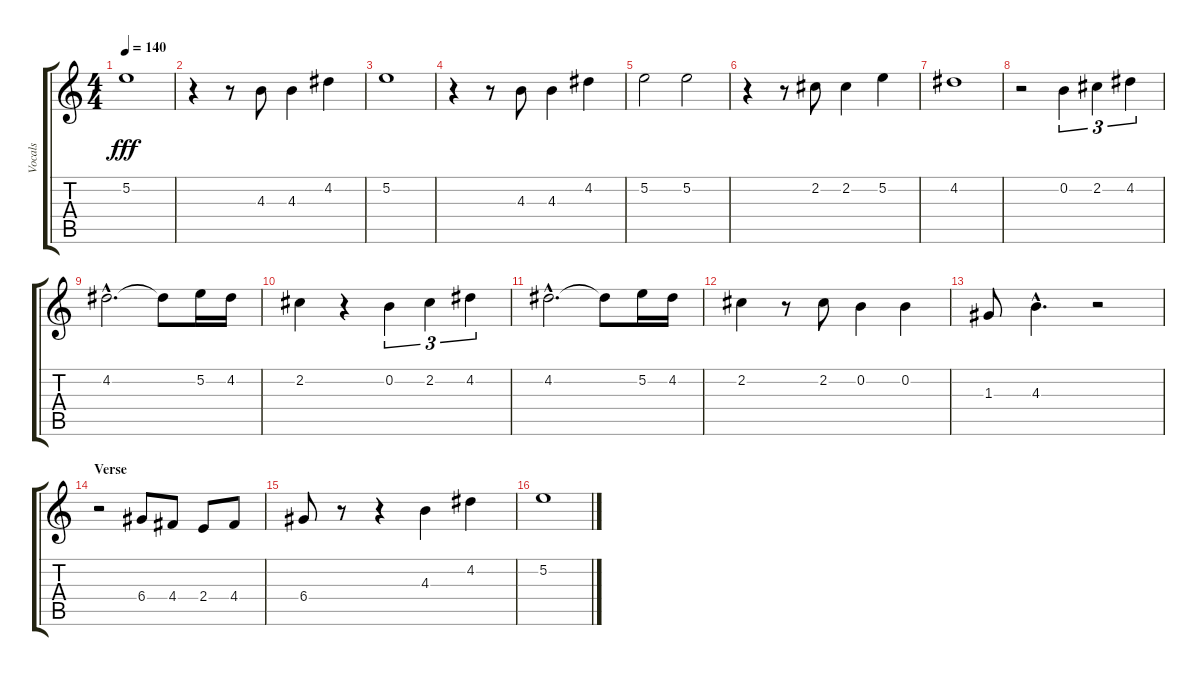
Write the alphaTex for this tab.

\track ("Vocals" "Vocals") {instrument acousticguitarnylon}
\staff {score tabs}
\tuning (E4 B3 G3 D3 A2 E2) {hide}
\ts (4 4)
\tempo 140
\clef g2
\ks c
5.2.1{txt " " dy fff} |
r.4 r.8 4.3.8{txt " "} 4.3.4 4.2.4{txt " "} |
5.2.1{txt " "} |
r.4 r.8 4.3.8{txt " "} 4.3.4 4.2.4{txt " "} |
5.2.2{txt " "} 5.2.2 |
r.4 r.8 2.2.8{txt " "} 2.2.4 5.2.4{txt " "} |
4.2.1{txt " "} |
r.2 0.2.4{tu (3 2) txt " "} 2.2.4{tu (3 2) txt " "} 4.2.4{tu (3 2) txt " "} |
4.2{hac}.2{d txt " "} 4.2{t}.8 5.2.16 4.2.16 |
2.2.4 r.4 0.2.4{tu (3 2) txt " "} 2.2.4{tu (3 2) txt " "} 4.2.4{tu (3 2)} |
4.2{hac}.2{d txt " "} 4.2{t}.8 5.2.16 4.2.16 |
2.2.4 r.8 2.2.8{txt " "} 0.2.4 0.2.4{txt " "} |
1.3.8{txt " "} 4.3{hac}.4{d} r.2 |
\section ("" "Verse")
r.2 6.4.8{txt " "} 4.4.8 2.4.8 4.4.8 |
6.4.8 r.8 r.4 4.3.4{txt " "} 4.2.4{txt " "} |
5.2.1{txt " "}
